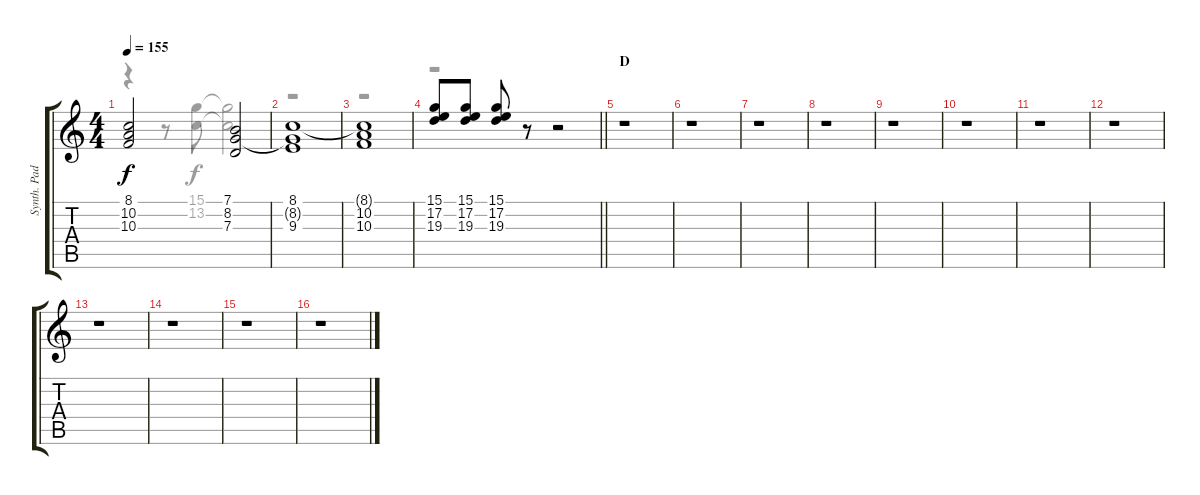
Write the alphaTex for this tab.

\track ("Synth. Pad" "Synth. Pad") {instrument pad2warm}
\staff {score tabs}
\tuning (E4 B3 G3 D3 A2 E2) {hide}
\voice
\ts (4 4)
\tempo 155
\clef g2
\ks c
(8.1 10.2 10.3).2{dy f} (7.1 8.2 7.3).2 |
(8.1 8.2{t} 9.3).1 |
(8.1{t} 10.2 10.3).1 |
\barLineRight lightlight
(15.1 17.2 19.3).8 (15.1 17.2 19.3).8 (15.1 17.2 19.3).8 r.8 r.2 |
\section ("" "D")
r.1 |
r.1 |
r.1 |
r.1 |
r.1 |
r.1 |
r.1 |
r.1 |
r.1 |
r.1 |
r.1 |
r.1
\voice
\clef g2
\ottava regular
\simile none
\ks c
r.4{dy f} r.8 (15.1 13.2).8 (15.1{t} 13.2{t}).2 |
r.1 |
r.1 |
\barLineRight lightlight
r.1 |
r.1 |
r.1 |
r.1 |
r.1 |
r.1 |
r.1 |
r.1 |
r.1 |
r.1 |
r.1 |
r.1 |
r.1
